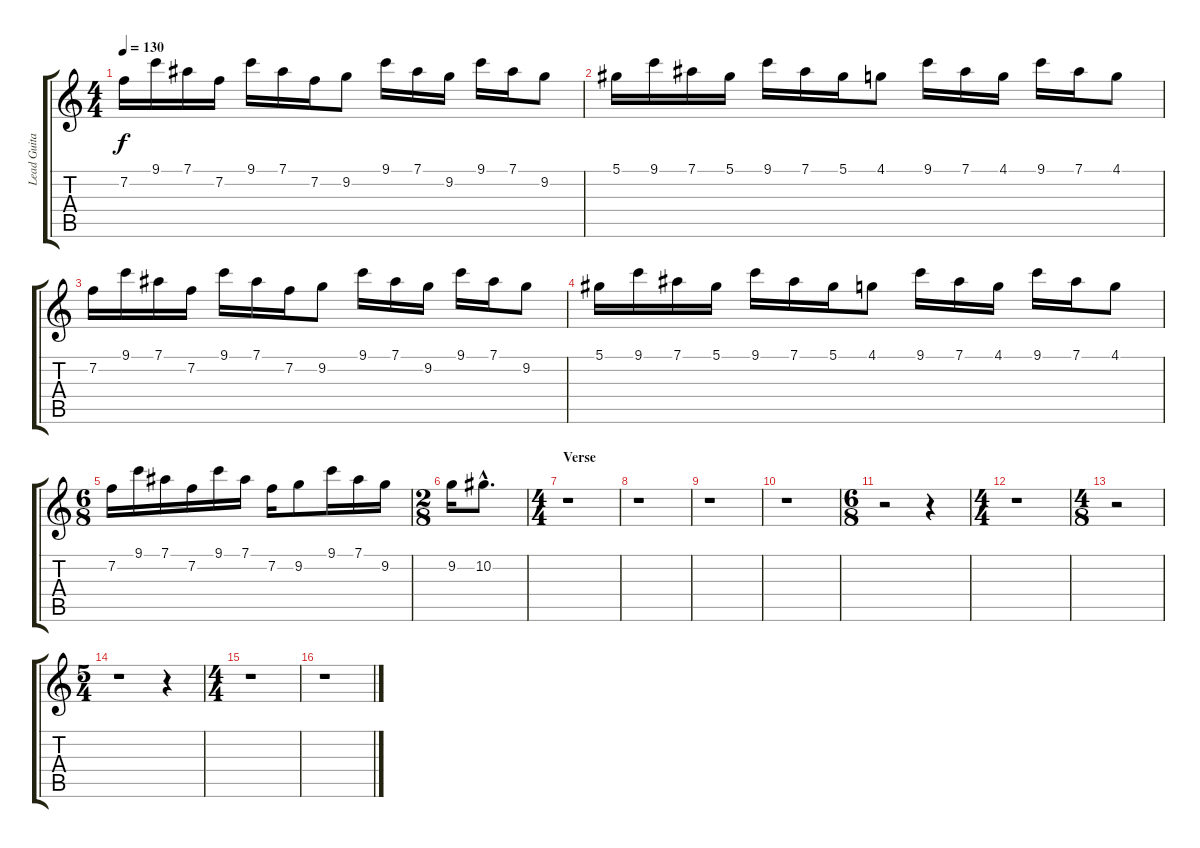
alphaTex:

\track ("Lead Guitar I" "Lead Guita") {instrument overdrivenguitar}
\staff {score tabs}
\tuning (Eb4 Bb3 Gb3 Db3 Ab2 Eb2) {hide}
\ts (4 4)
\tempo 130
\clef g2
\ks c
7.2.16{dy f} 9.1.16 7.1.16 7.2.16 9.1.16 7.1.16 7.2.16 9.2.8 9.1.16 7.1.16 9.2.16 9.1.16 7.1.16 9.2.8 |
5.1.16 9.1.16 7.1.16 5.1.16 9.1.16 7.1.16 5.1.16 4.1.8 9.1.16 7.1.16 4.1.16 9.1.16 7.1.16 4.1.8 |
7.2.16 9.1.16 7.1.16 7.2.16 9.1.16 7.1.16 7.2.16 9.2.8 9.1.16 7.1.16 9.2.16 9.1.16 7.1.16 9.2.8 |
5.1.16 9.1.16 7.1.16 5.1.16 9.1.16 7.1.16 5.1.16 4.1.8 9.1.16 7.1.16 4.1.16 9.1.16 7.1.16 4.1.8 |
\ts (6 8)
7.2.16 9.1.16 7.1.16 7.2.16 9.1.16 7.1.16 7.2.16 9.2.8 9.1.16 7.1.16 9.2.16 |
\ts (2 8)
9.2.16 10.2{hac}.8{d} |
\ts (4 4)
\section ("" "Verse")
r.1 |
r.1 |
r.1 |
r.1 |
\ts (6 8)
r.2 r.4 |
\ts (4 4)
r.1 |
\ts (4 8)
r.2 |
\ts (5 4)
r.1 r.4 |
\ts (4 4)
r.1 |
r.1
